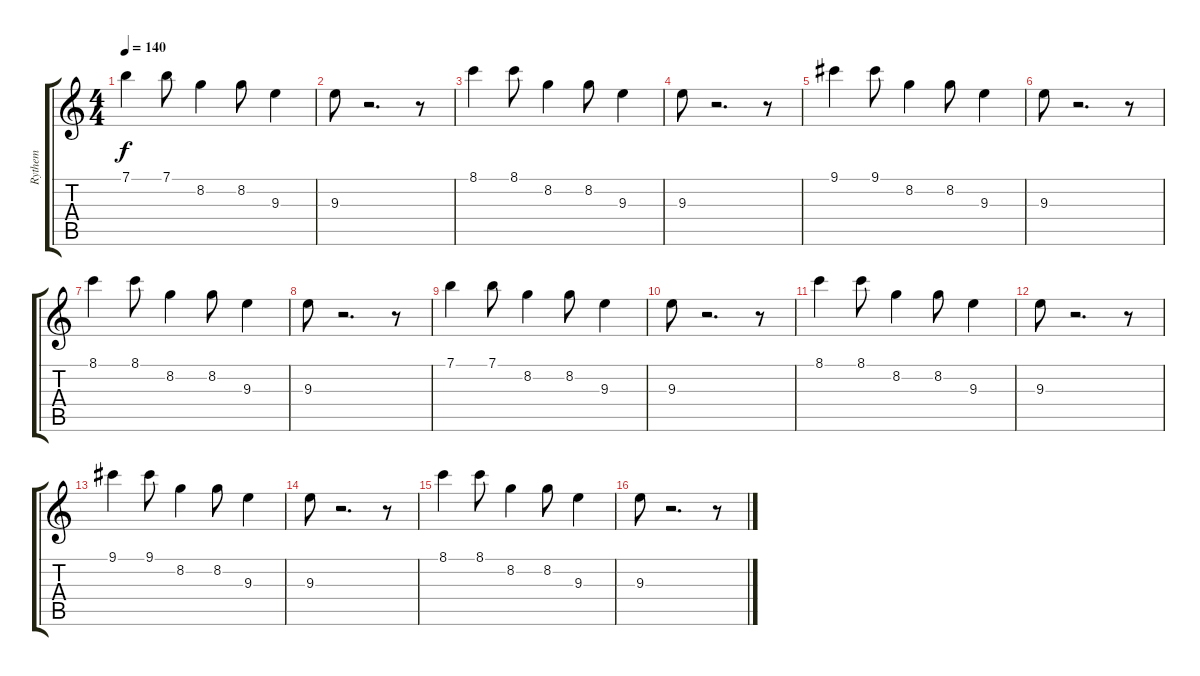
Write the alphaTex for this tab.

\track ("Rythem" "Rythem") {instrument distortionguitar}
\staff {score tabs}
\tuning (E4 B3 G3 D3 A2 E2) {hide}
\ts (4 4)
\tempo 140
\clef g2
\ks c
7.1.4{dy f} 7.1.8 8.2.4 8.2.8 9.3.4 |
9.3.8 r.2{d} r.8 |
8.1.4 8.1.8 8.2.4 8.2.8 9.3.4 |
9.3.8 r.2{d} r.8 |
9.1.4 9.1.8 8.2.4 8.2.8 9.3.4 |
9.3.8 r.2{d} r.8 |
8.1.4 8.1.8 8.2.4 8.2.8 9.3.4 |
9.3.8 r.2{d} r.8 |
7.1.4 7.1.8 8.2.4 8.2.8 9.3.4 |
9.3.8 r.2{d} r.8 |
8.1.4 8.1.8 8.2.4 8.2.8 9.3.4 |
9.3.8 r.2{d} r.8 |
9.1.4 9.1.8 8.2.4 8.2.8 9.3.4 |
9.3.8 r.2{d} r.8 |
8.1.4 8.1.8 8.2.4 8.2.8 9.3.4 |
9.3.8 r.2{d} r.8
